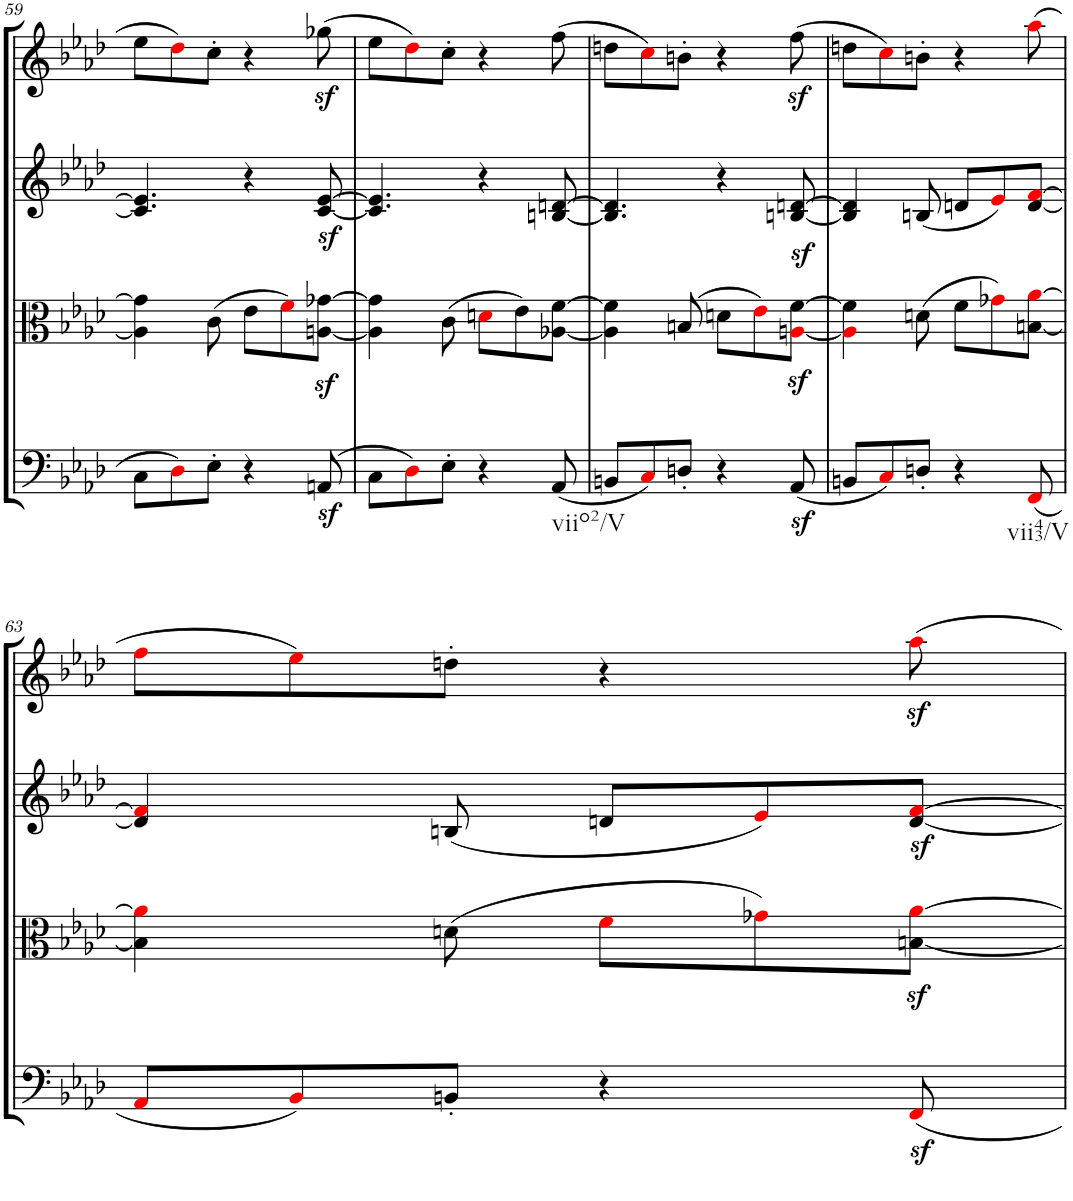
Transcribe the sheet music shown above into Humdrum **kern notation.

**kern	**kern	**kern	**kern
*part4	*part3	*part2	*part1
*staff4	*staff3	*staff2	*staff1
*I"Cello	*I"Viola	*I"2nd Violin	*I"1st Violin
*	*I'Vla	*I'Vln	*I'Vln
!!LO:PB:g=z
*clefF4	*clefC3	*clefG2	*clefG2
*k[b-e-a-d-]	*k[b-e-a-d-]	*k[b-e-a-d-]	*k[b-e-a-d-]
*M6/8	*M6/8	*M6/8	*M6/8
=59	=59	=59	=59
8C\L	4A\] 4g-\]	4.c/] 4.e-/]	8ee-\L
8D-i\	.	.	8dd-i\
8E-'\J	(8c\	.	8cc'\J
4r	8e-\L	4r	4r
.	8fi\)	.	.
(>8AAnz</	[8An\z< [8g-X\z<J	[8c/z< [8e-/z<	(8gg-Xz<\
=60	=60	=60	=60
8C\L	4A\] 4g-\]	4.c/] 4.e-/]	8ee-\L
8D-i\)	.	.	8dd-i\)
8E-'\J	(8c\	.	8cc'\J
4r	8dni\L	4r	4r
.	8e-\)	.	.
!LO:TX:b:t=viio2/V	!	!	!
(8AA-/	[8A-X\ [8f\J	[8Bn/ [8dn/	(8ff\
=61	=61	=61	=61
8BBn/L	4A-\] 4f\]	4.B/] 4.d/]	8ddn\L
8Ci/)	.	.	8cci\)
8Dn'/J	(8Bn/	.	8bn'\J
4r	8dn\L	4r	4r
.	8e-i\)	.	.
(8AA-z</	[8Ani\z> [8f\z>J	[8Bn/ [8dn/	(8ffz<\
=62	=62	=62	=62
8BBn/L	4Ai\] 4f\]	4B/] 4d/]	8ddn\L
8Ci/)	.	.	8cci\)
8Dn'/J	(8dn\	(8Bn/	8bn'\J
4r	8f\L	8dn/L	4r
.	8g-Xi\)	8e-i/)	.
!LO:TX:b:t=vii43/V	!	!	!
(8FFi/	[8Bn\ [8a-i\J	[8d/ [8fi/J	(8aa-i\
!!LO:LB:g=z
=63	=63	=63	=63
8AA-i/L	4B\] 4a-i\]	4d/] 4fi/]	8ffi\L
8BB-i/)	.	.	8ee-i\)
8BBn'/J	(8dn\	(8Bn/	8ddn'\J
4r	8fi\L	8dn/L	4r
.	8g-Xi\)	8e-i/)	.
8FFz<i/	[8Bn\z< [8a-i\z<J	[8d/z< [8fi/z<J	8aa-z<i\
=	=	=	=
*-	*-	*-	*-
